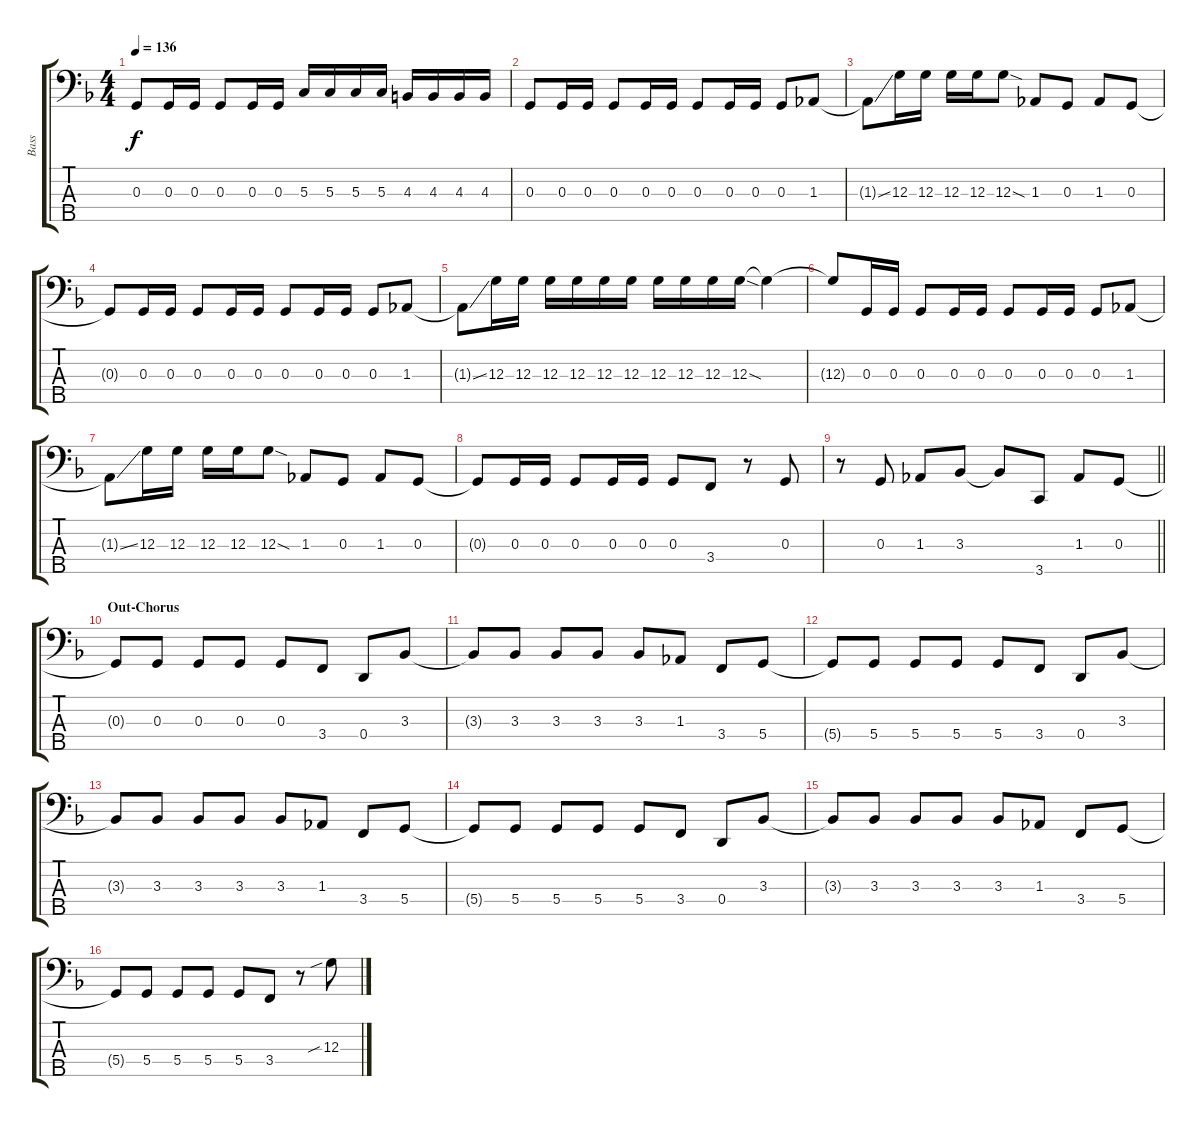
\track ("Bass" "Bass") {instrument electricbasspick}
\staff {score tabs}
\tuning (F2 C2 G1 D1 A0) {hide}
\ts (4 4)
\tempo 136
\clef f4
\ks dminor
0.3{t}.8{dy f} 0.3.16 0.3.16 0.3.8 0.3.16 0.3.16 5.3.16 5.3.16 5.3.16 5.3.16 4.3.16 4.3.16 4.3.16 4.3.16 |
0.3.8 0.3.16 0.3.16 0.3.8 0.3.16 0.3.16 0.3.8 0.3.16 0.3.16 0.3.8 1.3.8 |
1.3{ss t}.8 12.3.16 12.3.16 12.3.16 12.3.16 12.3{sod}.8 1.3.8 0.3.8 1.3.8 0.3.8 |
0.3{t}.8 0.3.16 0.3.16 0.3.8 0.3.16 0.3.16 0.3.8 0.3.16 0.3.16 0.3.8 1.3.8 |
1.3{ss t}.8 12.3.16 12.3.16 12.3.16 12.3.16 12.3.16 12.3.16 12.3.16 12.3.16 12.3.16 12.3{sod}.16 12.3{t}.4 |
12.3{t}.8 0.3.16 0.3.16 0.3.8 0.3.16 0.3.16 0.3.8 0.3.16 0.3.16 0.3.8 1.3.8 |
1.3{ss t}.8 12.3.16 12.3.16 12.3.16 12.3.16 12.3{sod}.8 1.3.8 0.3.8 1.3.8 0.3.8 |
0.3{t}.8 0.3.16 0.3.16 0.3.8 0.3.16 0.3.16 0.3.8 3.4.8 r.8 0.3.8 |
\barLineRight lightlight
r.8 0.3.8 1.3.8 3.3.8 3.3{t}.8 3.5.8 1.3.8 0.3.8 |
\section ("" "Out-Chorus")
0.3{t}.8 0.3.8 0.3.8 0.3.8 0.3.8 3.4.8 0.4.8 3.3.8 |
3.3{t}.8 3.3.8 3.3.8 3.3.8 3.3.8 1.3.8 3.4.8 5.4.8 |
5.4{t}.8 5.4.8 5.4.8 5.4.8 5.4.8 3.4.8 0.4.8 3.3.8 |
3.3{t}.8 3.3.8 3.3.8 3.3.8 3.3.8 1.3.8 3.4.8 5.4.8 |
5.4{t}.8 5.4.8 5.4.8 5.4.8 5.4.8 3.4.8 0.4.8 3.3.8 |
3.3{t}.8 3.3.8 3.3.8 3.3.8 3.3.8 1.3.8 3.4.8 5.4.8 |
5.4{t}.8 5.4.8 5.4.8 5.4.8 5.4.8 3.4.8 r.8 12.3{sib}.8
